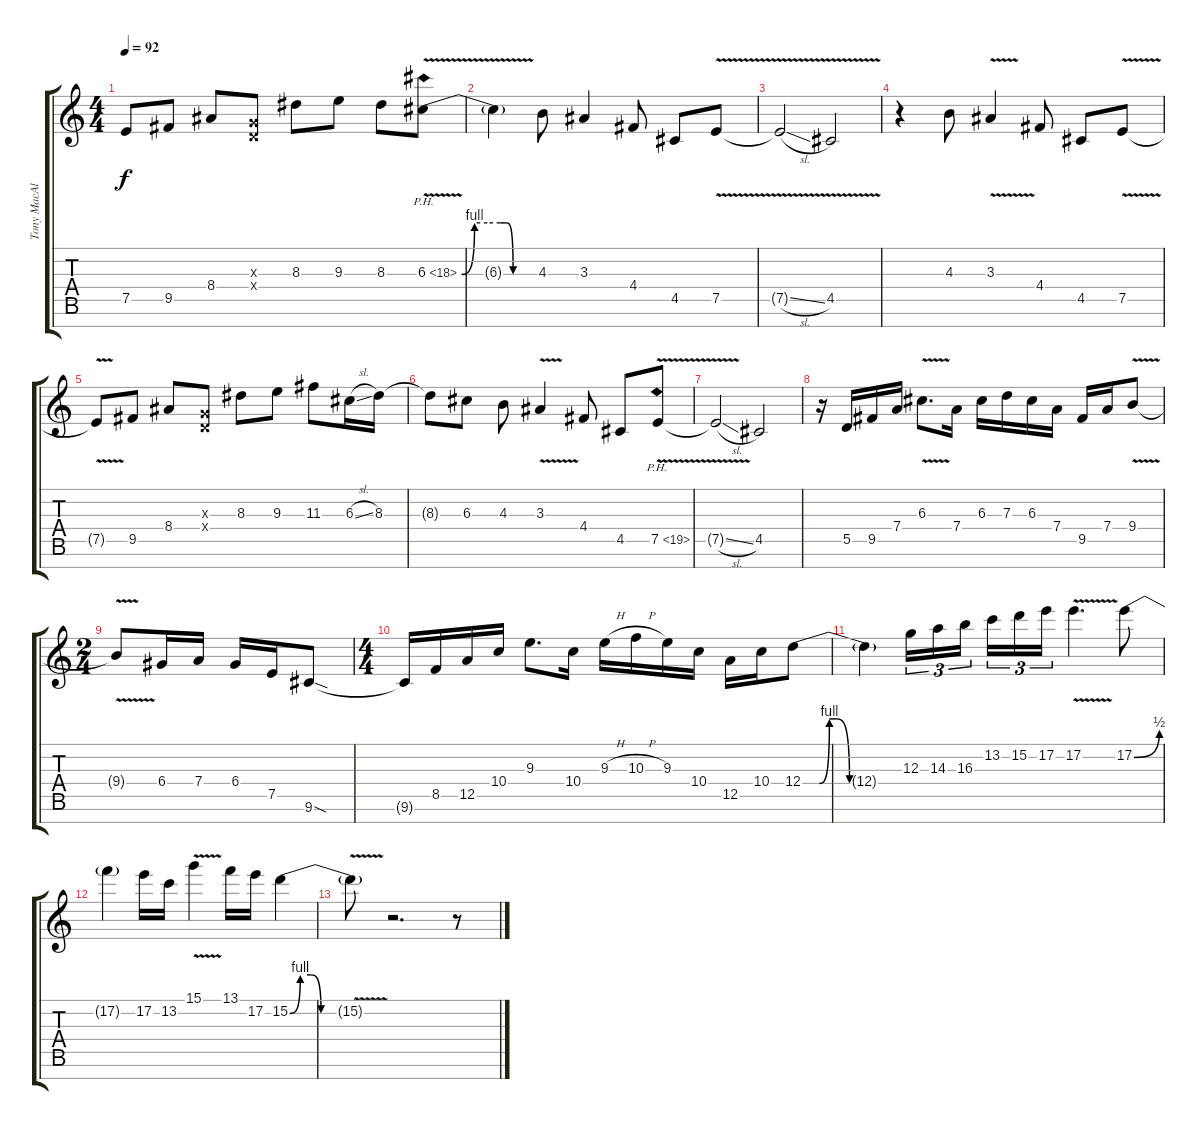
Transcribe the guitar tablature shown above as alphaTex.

\track ("Tony MacAlpine " "Tony MacAl") {instrument distortionguitar}
\staff {score tabs}
\tuning (E4 B3 G3 D3 A2 E2 B1) {hide}
\ts (4 4)
\tempo 92
\clef g2
\ks c
7.5{t}.8{dy f} 9.5.8 8.4.8 (0.3{x} 0.4{x}).8 8.3.8 9.3.8 8.3.8 6.3{be (custom 0 0 10 4 20 4 30 4 33 4 35 4 40 0 60 0) ph 12 v}.8 |
6.3{t}.4 4.3.8 3.3.4 4.4.8 4.5.8 7.5{v}.8 |
7.5{v sl t}.2 4.5{v}.2 |
r.4 4.3.8 3.3{v}.4 4.4.8 4.5.8 7.5{v}.8 |
7.5{t}.8 9.5.8 8.4.8 (0.3{x} 0.4{x}).8 8.3.8 9.3.8 11.3.8 6.3{sl}.16 8.3.16 |
8.3{t}.8 6.3.8 4.3.8 3.3{v}.4 4.4.8 4.5.8 7.5{ph 12 v}.8 |
7.5{sl t}.2 4.5.2 |
r.16 5.5.16 9.5.16 7.4.16 6.3{v}.8{d} 7.4.16 6.3.16 7.3.16 6.3.16 7.4.16 9.5.16 7.4.16 9.4{v}.8 |
\ts (2 4)
9.4{t}.8 6.4.16 7.4.16 6.4.16 7.5.16 9.6{sod}.8 |
\ts (4 4)
9.6{t}.16 8.5.16 12.5.16 10.4.16 9.3.8{d} 10.4.16 9.3{h}.16 10.3{h}.16 9.3.16 10.4.16 12.5.16 10.4.16 12.4{be (custom 0 0 8 0 10 0 16 4 20 4 28 0 30 0 32 0 35 0 38 0 60 0)}.8 |
12.4{t}.4 12.3.16{tu (3 2)} 14.3.16{tu (3 2)} 16.3.16{tu (3 2) beam splitsecondary} 13.2.16{tu (3 2)} 15.2.16{tu (3 2)} 17.2.16{tu (3 2)} 17.2{v}.4{d} 17.2{be (bend 0 0 60 2)}.8 |
17.2{t}.4 17.2.16 13.2.16 15.1{v}.4 13.1.16 17.2.16 15.2{be (custom 0 0 10 4 20 4 30 0 60 0)}.4 |
15.2{v t}.8 r.2{d} r.8
